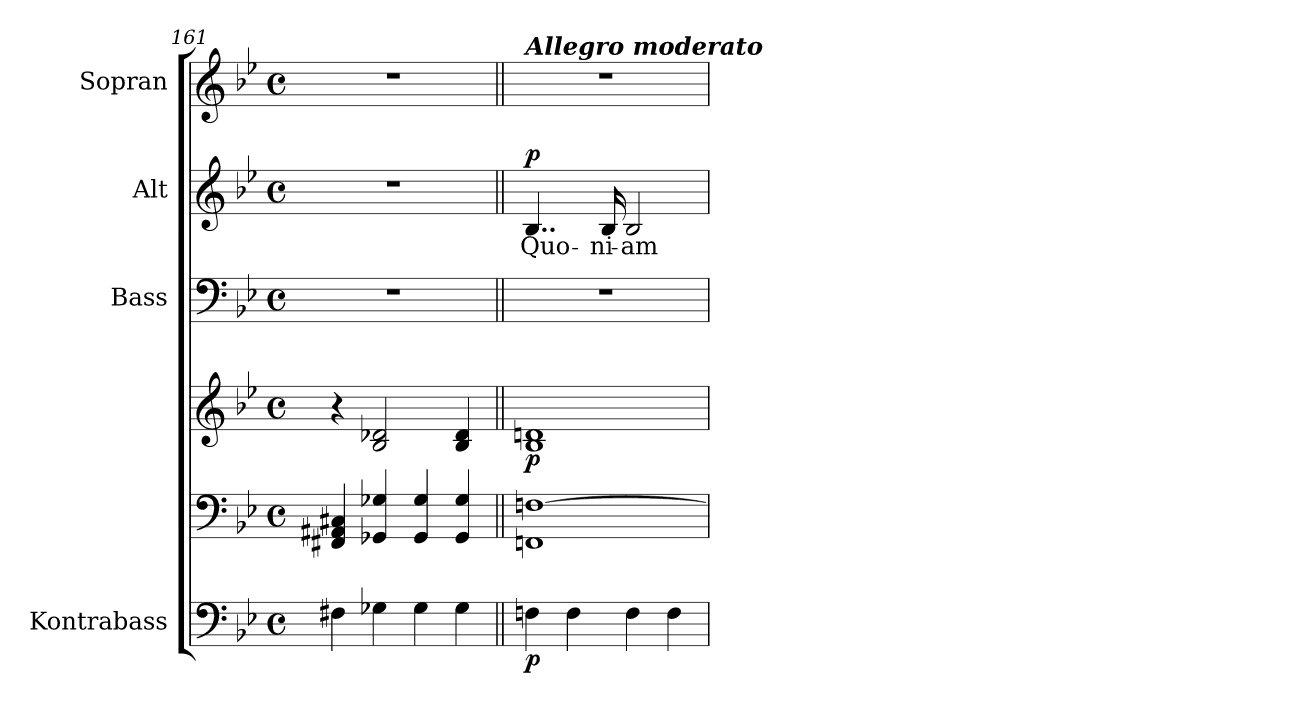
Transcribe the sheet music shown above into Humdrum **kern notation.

**kern	**dynam	**kern	**kern	**dynam	**kern	**kern	**text	**dynam	**kern
*part5	*part5	*part4	*part4	*part4	*part3	*part2	*part2	*part2	*part1
*staff6	*staff6	*staff5	*staff4	*staff4/5	*staff3	*staff2	*staff2	*staff2	*staff1
*I"Kontrabass	*	*	*	*	*I"Bass	*I"Alt	*	*	*I"Sopran
*I'Kb.	*	*	*	*	*I'B.	*I'A.	*	*	*I'S.
*clefF4	*	*clefF4	*clefG2	*	*clefF4	*clefG2	*	*	*clefG2
*ITrd7c12	*	*	*	*	*	*	*	*	*
*k[b-e-]	*	*k[b-e-]	*k[b-e-]	*	*k[b-e-]	*k[b-e-]	*	*	*k[b-e-]
*B-:	*	*B-:	*B-:	*	*B-:	*B-:	*	*	*B-:
*M4/4	*	*M4/4	*M4/4	*	*M4/4	*M4/4	*	*	*M4/4
*met(c)	*	*met(c)	*met(c)	*	*met(c)	*met(c)	*	*	*met(c)
=161	=161	=161	=161	=161	=161	=161	=161	=161	=161
4FF#X\	.	4FF#X/ 4AA#X/ 4C#X/	4r	.	1r	1r	.	.	1r
4GG-X\	.	4GG-X/ 4G-X/	2B-/ 2d-X/	.	.	.	.	.	.
4GG-\	.	4GG-/ 4G-/	.	.	.	.	.	.	.
4GG-\	.	4GG-/ 4G-/	4B-/ 4d-/	.	.	.	.	.	.
=162||	=162||	=162||	=162||	=162||	=162||	=162||	=162||	=162||	=162||
!	!	!	!	!	!	!	!	!	!LO:TX:a:Bi:t=Allegro moderato
!	!LO:DY:b	!	!	!LO:DY:b	!	!	!LO:LY:b	!LO:DY:a	!
4FFn\	p	1FFn [>1Fn	1B- 1dn	p	1r	4..B-/	Quo-	p	1r
4FF\	.	.	.	.	.	.	.	.	.
!	!	!	!	!	!	!	!LO:LY:b	!	!
.	.	.	.	.	.	16B-/	-ni-	.	.
!	!	!	!	!	!	!	!LO:LY:b	!	!
4FF\	.	.	.	.	.	2B-/	-am	.	.
4FF\	.	.	.	.	.	.	.	.	.
=	=	=	=	=	=	=	=	=	=
*-	*-	*-	*-	*-	*-	*-	*-	*-	*-
